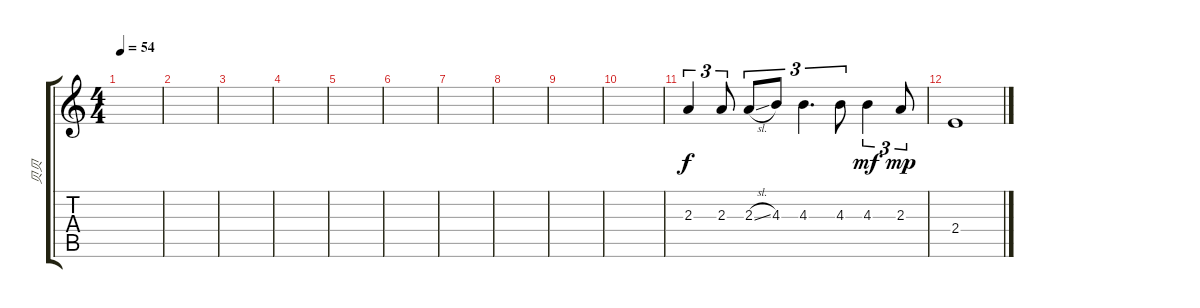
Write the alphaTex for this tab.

\track ("贝贝" "贝贝") {instrument acousticguitarnylon}
\staff {score tabs}
\tuning (E4 B3 G3 D3 A2 E2) {hide}
\ts (4 4)
\tempo 54
\clef g2
\ks c
|
|
|
|
|
|
|
|
|
|
2.3.4{tu (3 2)} 2.3.8{tu (3 2)} 2.3{sl}.8{tu (3 2)} 4.3.8{tu (3 2)} 4.3.4{d tu (3 2)} 4.3.8{tu (3 2)} 4.3.4{tu (3 2) dy mf} 2.3.8{tu (3 2) dy mp} |
2.4.1
